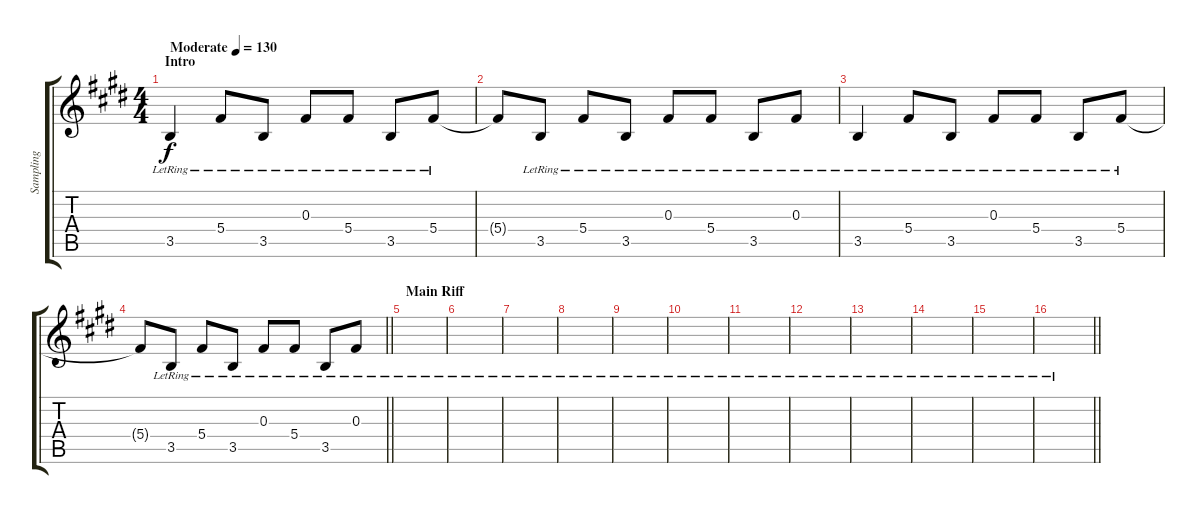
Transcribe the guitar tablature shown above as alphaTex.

\track ("Sampling" "Sampling") {instrument overdrivenguitar}
\staff {score tabs}
\tuning (Eb4 Bb3 Gb3 Db3 Ab2 Db2) {hide}
\ts (4 4)
\section ("" "Intro")
\tempo (130 "Moderate")
\clef g2
\ks c#minor
3.5{lr}.4{dy f volume 2 instrument overdrivenguitar} 5.4{lr}.8 3.5{lr}.8 0.3{lr}.8 5.4{lr}.8 3.5{lr}.8 5.4{lr}.8 |
5.4{t}.8 3.5{lr}.8 5.4{lr}.8 3.5{lr}.8 0.3{lr}.8 5.4{lr}.8 3.5{lr}.8 0.3{lr}.8 |
3.5{lr}.4{volume 2} 5.4{lr}.8 3.5{lr}.8 0.3{lr}.8 5.4{lr}.8 3.5{lr}.8 5.4{lr}.8 |
\barLineRight lightlight
5.4{t}.8 3.5{lr}.8 5.4{lr}.8 3.5{lr}.8 0.3{lr}.8 5.4{lr}.8 3.5{lr}.8 0.3{lr}.8 |
\section ("" "Main Riff")
|
|
|
|
|
|
|
|
|
|
|
\barLineRight lightlight
